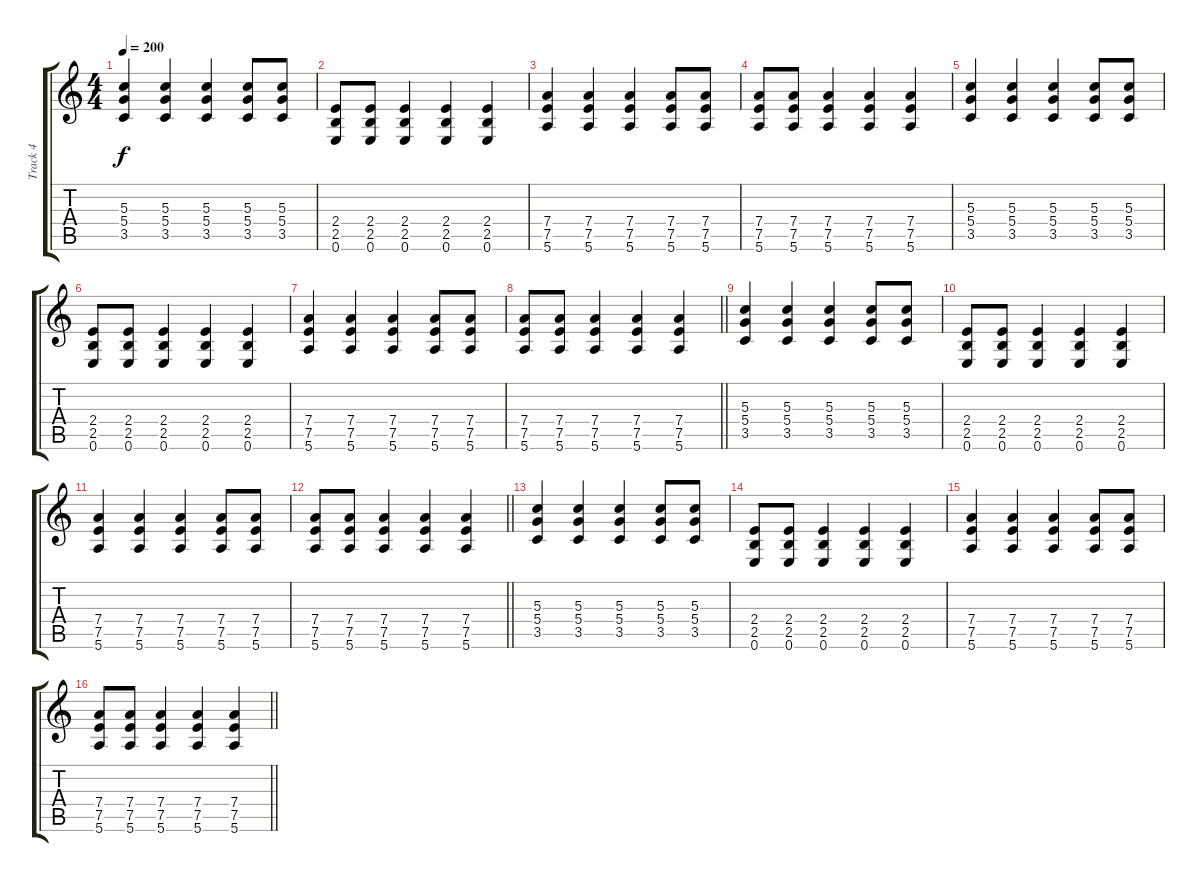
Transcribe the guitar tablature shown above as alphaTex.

\track ("Track 4" "Track 4") {instrument overdrivenguitar}
\staff {score tabs}
\tuning (E4 B3 G3 D3 A2 E2) {hide}
\ts (4 4)
\tempo 200
\clef g2
\ks c
(5.3 5.4 3.5).4{dy f} (5.3 5.4 3.5).4 (5.3 5.4 3.5).4 (5.3 5.4 3.5).8 (5.3 5.4 3.5).8 |
(2.4 2.5 0.6).8 (2.4 2.5 0.6).8 (2.4 2.5 0.6).4 (2.4 2.5 0.6).4 (2.4 2.5 0.6).4 |
(7.4 7.5 5.6).4 (7.4 7.5 5.6).4 (7.4 7.5 5.6).4 (7.4 7.5 5.6).8 (7.4 7.5 5.6).8 |
(7.4 7.5 5.6).8 (7.4 7.5 5.6).8 (7.4 7.5 5.6).4 (7.4 7.5 5.6).4 (7.4 7.5 5.6).4 |
(5.3 5.4 3.5).4 (5.3 5.4 3.5).4 (5.3 5.4 3.5).4 (5.3 5.4 3.5).8 (5.3 5.4 3.5).8 |
(2.4 2.5 0.6).8 (2.4 2.5 0.6).8 (2.4 2.5 0.6).4 (2.4 2.5 0.6).4 (2.4 2.5 0.6).4 |
(7.4 7.5 5.6).4 (7.4 7.5 5.6).4 (7.4 7.5 5.6).4 (7.4 7.5 5.6).8 (7.4 7.5 5.6).8 |
\barLineRight lightlight
(7.4 7.5 5.6).8 (7.4 7.5 5.6).8 (7.4 7.5 5.6).4 (7.4 7.5 5.6).4 (7.4 7.5 5.6).4 |
(5.3 5.4 3.5).4 (5.3 5.4 3.5).4 (5.3 5.4 3.5).4 (5.3 5.4 3.5).8 (5.3 5.4 3.5).8 |
(2.4 2.5 0.6).8 (2.4 2.5 0.6).8 (2.4 2.5 0.6).4 (2.4 2.5 0.6).4 (2.4 2.5 0.6).4 |
(7.4 7.5 5.6).4 (7.4 7.5 5.6).4 (7.4 7.5 5.6).4 (7.4 7.5 5.6).8 (7.4 7.5 5.6).8 |
\barLineRight lightlight
(7.4 7.5 5.6).8 (7.4 7.5 5.6).8 (7.4 7.5 5.6).4 (7.4 7.5 5.6).4 (7.4 7.5 5.6).4 |
(5.3 5.4 3.5).4 (5.3 5.4 3.5).4 (5.3 5.4 3.5).4 (5.3 5.4 3.5).8 (5.3 5.4 3.5).8 |
(2.4 2.5 0.6).8 (2.4 2.5 0.6).8 (2.4 2.5 0.6).4 (2.4 2.5 0.6).4 (2.4 2.5 0.6).4 |
(7.4 7.5 5.6).4 (7.4 7.5 5.6).4 (7.4 7.5 5.6).4 (7.4 7.5 5.6).8 (7.4 7.5 5.6).8 |
\barLineRight lightlight
(7.4 7.5 5.6).8 (7.4 7.5 5.6).8 (7.4 7.5 5.6).4 (7.4 7.5 5.6).4 (7.4 7.5 5.6).4
